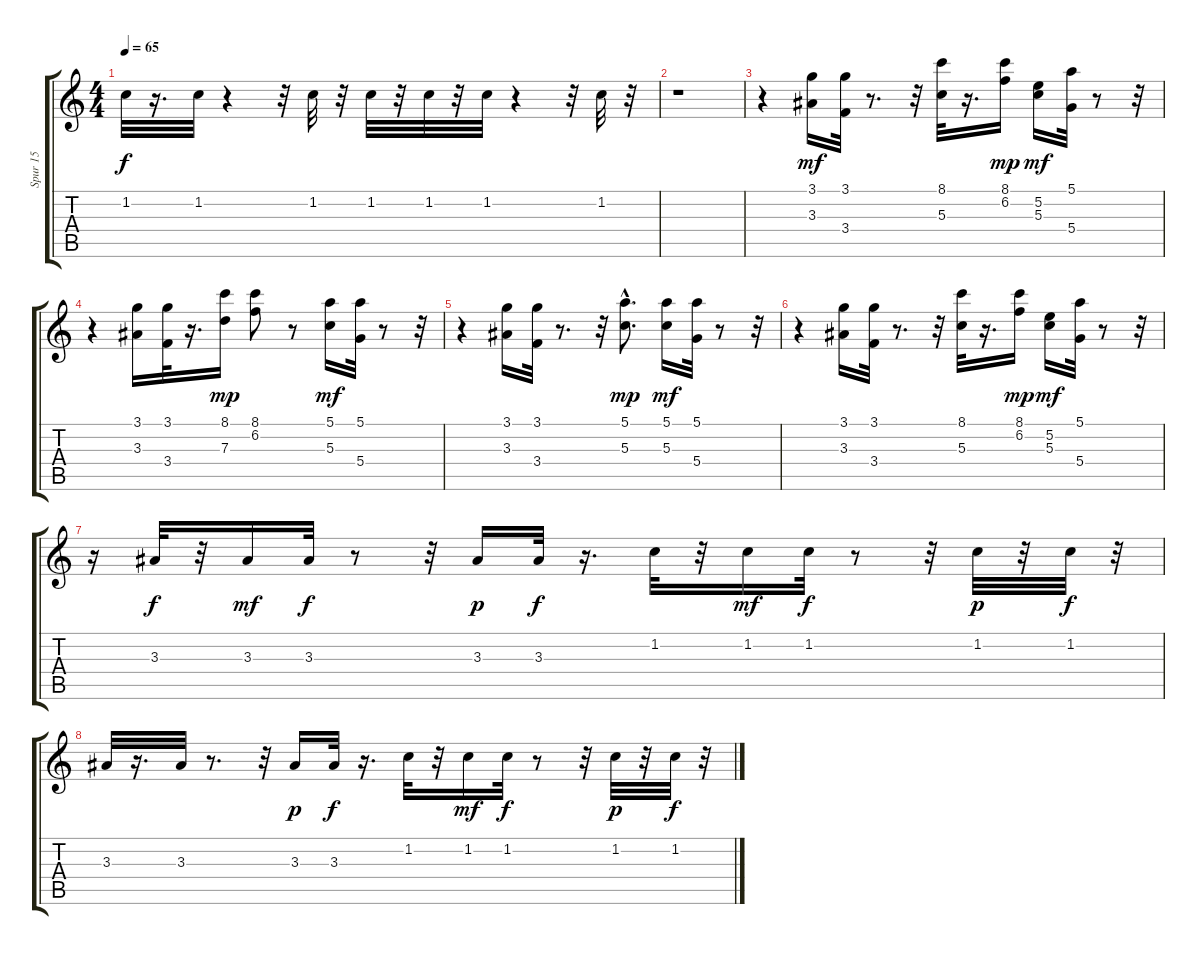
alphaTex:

\track ("Spur 15" "Spur 15") {instrument electricguitarclean}
\staff {score tabs}
\tuning (E4 B3 G3 D3 A2 E2) {hide}
\ts (4 4)
\tempo 65
\clef g2
\ks c
1.2.32{dy f} r.16{d} 1.2.32 r.4 r.32 1.2.32 r.32 1.2.32 r.32 1.2.32 r.32 1.2.32 r.4 r.32 1.2.32 r.32 |
r.1 |
r.4 (3.1 3.3).16{dy mf instrument electricguitarclean} (3.1 3.4).32 r.8{d} r.32 (8.1 5.3).32 r.16{d} (8.1 6.2).16{dy mp} (5.2 5.3).16{dy mf} (5.1 5.4).32 r.8 r.32 |
r.4 (3.1 3.3).16 (3.1 3.4).32 r.16{d} (8.1 7.3).16{dy mp} (8.1 6.2).8 r.8 (5.1 5.3).16{dy mf} (5.1 5.4).32 r.8 r.32 |
r.4 (3.1 3.3).16 (3.1 3.4).32 r.8{d} r.32 (5.1{hac} 5.3{hac}).8{d dy mp} (5.1 5.3).16{dy mf} (5.1 5.4).32 r.8 r.32 |
r.4 (3.1 3.3).16 (3.1 3.4).32 r.8{d} r.32 (8.1 5.3).32 r.16{d} (8.1 6.2).16{dy mp} (5.2 5.3).16{dy mf} (5.1 5.4).32 r.8 r.32 |
r.16 3.3.32{dy f instrument electricguitarclean} r.32 3.3.16{dy mf} 3.3.32{dy f} r.8 r.32 3.3.16{dy p} 3.3.32{dy f} r.16{d} 1.2.32 r.32 1.2.16{dy mf} 1.2.32{dy f} r.8 r.32 1.2.32{dy p} r.32 1.2.32{dy f} r.32 |
3.3.32{instrument electricguitarclean} r.16{d} 3.3.32 r.8{d} r.32 3.3.16{dy p} 3.3.32{dy f} r.16{d} 1.2.32 r.32 1.2.16{dy mf} 1.2.32{dy f} r.8 r.32 1.2.32{dy p} r.32 1.2.32{dy f} r.32
